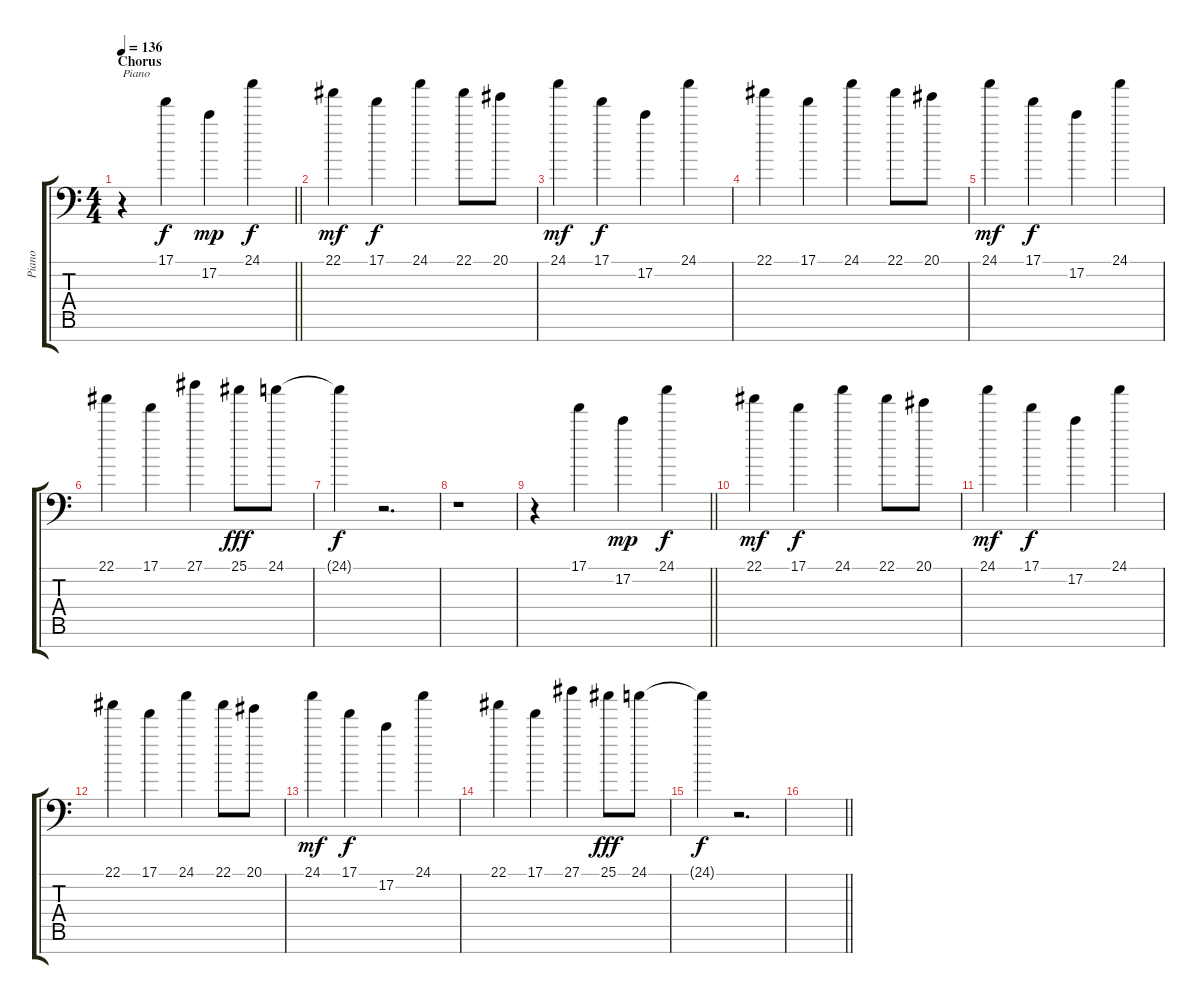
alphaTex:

\track ("Piano" "Piano") {instrument acousticguitarsteel}
\staff {score tabs}
\tuning (C4 G3 Eb3 Bb2 F2 C2 G1) {hide}
\ts (4 4)
\section ("" "Chorus")
\tempo 136
\clef f4
\barLineRight lightlight
\ks c
r.4{txt "Piano" dy f volume 13 instrument electricgrandpiano} 17.1.4 17.2.4{dy mp} 24.1.4{dy f} |
22.1.4{dy mf} 17.1.4{dy f} 24.1.4 22.1.8 20.1.8 |
24.1.4{dy mf} 17.1.4{dy f} 17.2.4 24.1.4 |
22.1.4 17.1.4 24.1.4 22.1.8 20.1.8 |
24.1.4{dy mf} 17.1.4{dy f} 17.2.4 24.1.4 |
22.1.4 17.1.4 27.1.4 25.1.8{dy fff} 24.1.8 |
24.1{t}.4{dy f} r.2{d} |
r.1 |
\barLineRight lightlight
r.4 17.1.4 17.2.4{dy mp} 24.1.4{dy f} |
22.1.4{dy mf} 17.1.4{dy f} 24.1.4 22.1.8 20.1.8 |
24.1.4{dy mf} 17.1.4{dy f} 17.2.4 24.1.4 |
22.1.4 17.1.4 24.1.4 22.1.8 20.1.8 |
24.1.4{dy mf} 17.1.4{dy f} 17.2.4 24.1.4 |
22.1.4 17.1.4 27.1.4 25.1.8{dy fff} 24.1.8 |
24.1{t}.4{dy f} r.2{d} |
\barLineRight lightlight
